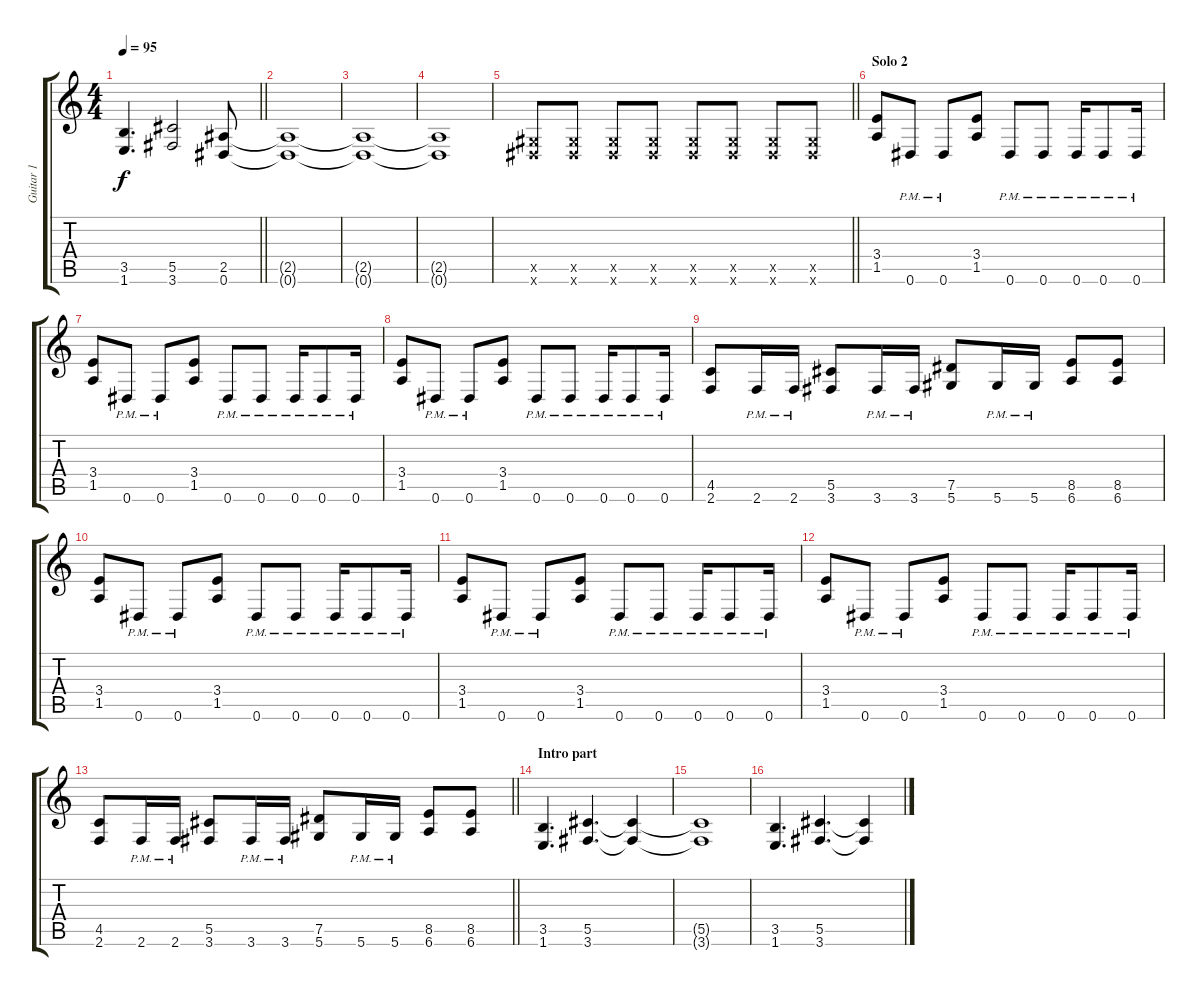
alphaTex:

\track ("Guitar 1" "Guitar 1") {instrument distortionguitar}
\staff {score tabs}
\tuning (Eb4 Bb3 Gb3 Db3 Ab2 Eb2) {hide}
\ts (4 4)
\tempo 95
\clef g2
\barLineRight lightlight
\ks c
(3.5{t} 1.6{t}).4{d dy f} (5.5 3.6).2 (2.5 0.6).8 |
(2.5{t} 0.6{t}).1 |
(2.5{t} 0.6{t}).1 |
(2.5{t} 0.6{t}).1 |
\barLineRight lightlight
(0.5{x} 0.6{x}).8 (0.5{x} 0.6{x}).8 (0.5{x} 0.6{x}).8 (0.5{x} 0.6{x}).8 (0.5{x} 0.6{x}).8 (0.5{x} 0.6{x}).8 (0.5{x} 0.6{x}).8 (0.5{x} 0.6{x}).8 |
\section ("" "Solo 2")
(3.4 1.5).8 0.6{pm}.8 0.6{pm}.8 (3.4 1.5).8 0.6{pm}.8 0.6{pm}.8 0.6{pm}.16 0.6{pm}.8 0.6{pm}.16 |
(3.4 1.5).8 0.6{pm}.8 0.6{pm}.8 (3.4 1.5).8 0.6{pm}.8 0.6{pm}.8 0.6{pm}.16 0.6{pm}.8 0.6{pm}.16 |
(3.4 1.5).8 0.6{pm}.8 0.6{pm}.8 (3.4 1.5).8 0.6{pm}.8 0.6{pm}.8 0.6{pm}.16 0.6{pm}.8 0.6{pm}.16 |
(4.5 2.6).8 2.6{pm}.16 2.6{pm}.16 (5.5 3.6).8 3.6{pm}.16 3.6{pm}.16 (7.5 5.6).8 5.6{pm}.16 5.6{pm}.16 (8.5 6.6).8 (8.5 6.6).8 |
(3.4 1.5).8 0.6{pm}.8 0.6{pm}.8 (3.4 1.5).8 0.6{pm}.8 0.6{pm}.8 0.6{pm}.16 0.6{pm}.8 0.6{pm}.16 |
(3.4 1.5).8 0.6{pm}.8 0.6{pm}.8 (3.4 1.5).8 0.6{pm}.8 0.6{pm}.8 0.6{pm}.16 0.6{pm}.8 0.6{pm}.16 |
(3.4 1.5).8 0.6{pm}.8 0.6{pm}.8 (3.4 1.5).8 0.6{pm}.8 0.6{pm}.8 0.6{pm}.16 0.6{pm}.8 0.6{pm}.16 |
\barLineRight lightlight
(4.5 2.6).8 2.6{pm}.16 2.6{pm}.16 (5.5 3.6).8 3.6{pm}.16 3.6{pm}.16 (7.5 5.6).8 5.6{pm}.16 5.6{pm}.16 (8.5 6.6).8 (8.5 6.6).8 |
\section ("" "Intro part")
(3.5 1.6).4{d} (5.5 3.6).4{d} (5.5{t} 3.6{t}).4 |
(5.5{t} 3.6{t}).1 |
(3.5 1.6).4{d} (5.5 3.6).4{d} (5.5{t} 3.6{t}).4
